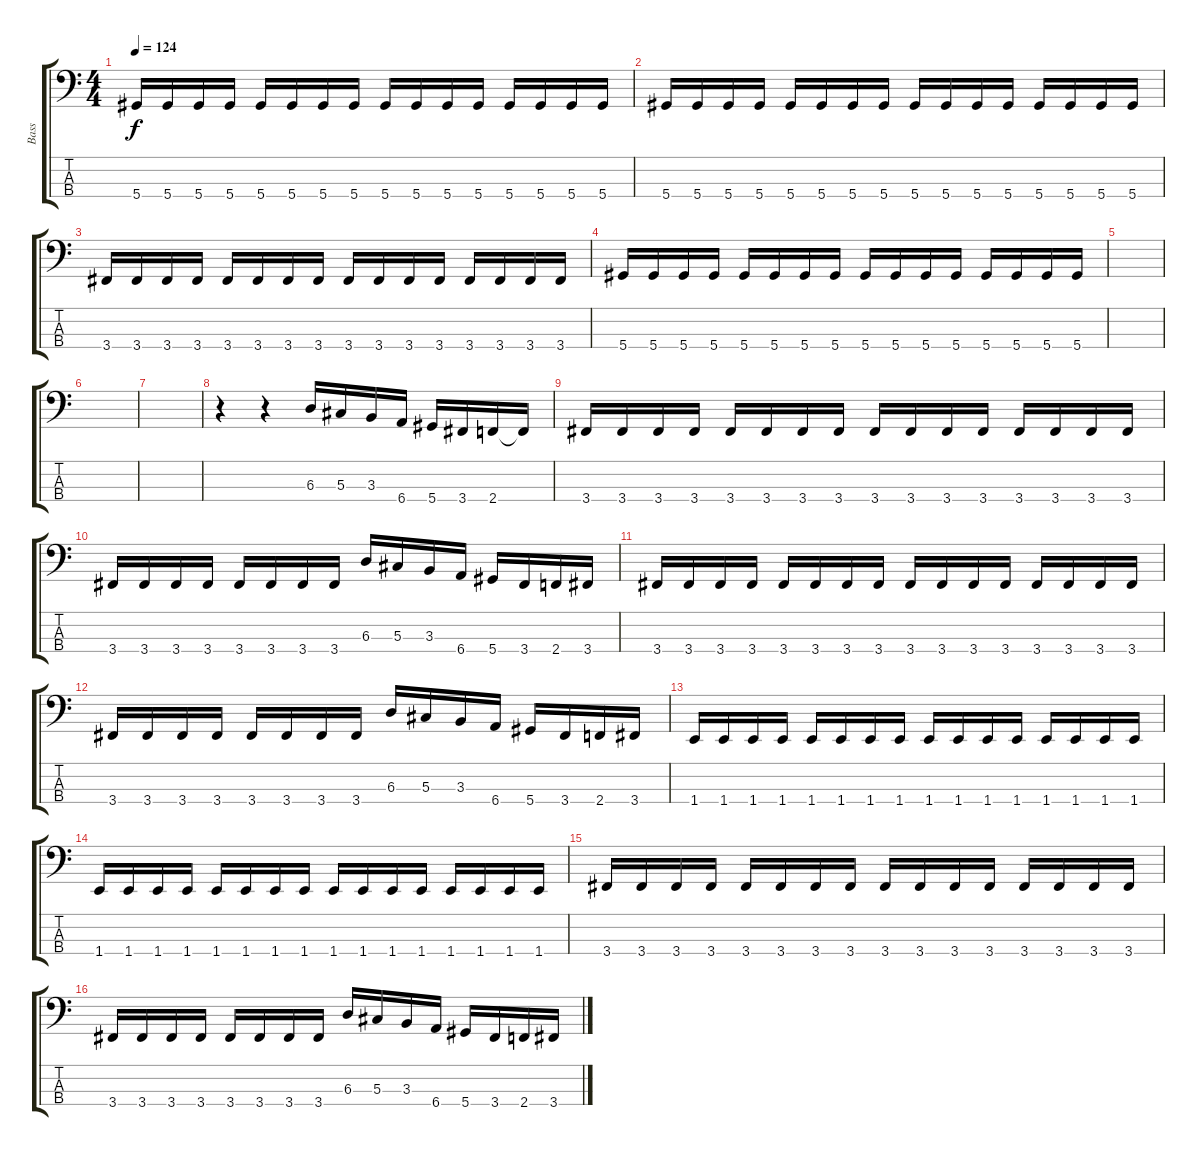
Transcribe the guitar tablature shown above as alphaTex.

\track ("Bass" "Bass") {instrument electricbassfinger}
\staff {score tabs}
\tuning (Gb2 Db2 Ab1 Eb1) {hide}
\ts (4 4)
\tempo 124
\clef f4
\ks c
5.4.16{dy f} 5.4.16 5.4.16 5.4.16 5.4.16 5.4.16 5.4.16 5.4.16 5.4.16 5.4.16 5.4.16 5.4.16 5.4.16 5.4.16 5.4.16 5.4.16 |
5.4.16 5.4.16 5.4.16 5.4.16 5.4.16 5.4.16 5.4.16 5.4.16 5.4.16 5.4.16 5.4.16 5.4.16 5.4.16 5.4.16 5.4.16 5.4.16 |
3.4.16 3.4.16 3.4.16 3.4.16 3.4.16 3.4.16 3.4.16 3.4.16 3.4.16 3.4.16 3.4.16 3.4.16 3.4.16 3.4.16 3.4.16 3.4.16 |
5.4.16 5.4.16 5.4.16 5.4.16 5.4.16 5.4.16 5.4.16 5.4.16 5.4.16 5.4.16 5.4.16 5.4.16 5.4.16 5.4.16 5.4.16 5.4.16 |
|
|
|
r.4 r.4 6.3.16 5.3.16 3.3.16 6.4.16 5.4.16 3.4.16 2.4.16 2.4{t}.16 |
3.4.16 3.4.16 3.4.16 3.4.16 3.4.16 3.4.16 3.4.16 3.4.16 3.4.16 3.4.16 3.4.16 3.4.16 3.4.16 3.4.16 3.4.16 3.4.16 |
3.4.16 3.4.16 3.4.16 3.4.16 3.4.16 3.4.16 3.4.16 3.4.16 6.3.16 5.3.16 3.3.16 6.4.16 5.4.16 3.4.16 2.4.16 3.4.16 |
3.4.16 3.4.16 3.4.16 3.4.16 3.4.16 3.4.16 3.4.16 3.4.16 3.4.16 3.4.16 3.4.16 3.4.16 3.4.16 3.4.16 3.4.16 3.4.16 |
3.4.16 3.4.16 3.4.16 3.4.16 3.4.16 3.4.16 3.4.16 3.4.16 6.3.16 5.3.16 3.3.16 6.4.16 5.4.16 3.4.16 2.4.16 3.4.16 |
1.4.16 1.4.16 1.4.16 1.4.16 1.4.16 1.4.16 1.4.16 1.4.16 1.4.16 1.4.16 1.4.16 1.4.16 1.4.16 1.4.16 1.4.16 1.4.16 |
1.4.16 1.4.16 1.4.16 1.4.16 1.4.16 1.4.16 1.4.16 1.4.16 1.4.16 1.4.16 1.4.16 1.4.16 1.4.16 1.4.16 1.4.16 1.4.16 |
3.4.16 3.4.16 3.4.16 3.4.16 3.4.16 3.4.16 3.4.16 3.4.16 3.4.16 3.4.16 3.4.16 3.4.16 3.4.16 3.4.16 3.4.16 3.4.16 |
3.4.16 3.4.16 3.4.16 3.4.16 3.4.16 3.4.16 3.4.16 3.4.16 6.3.16 5.3.16 3.3.16 6.4.16 5.4.16 3.4.16 2.4.16 3.4.16
